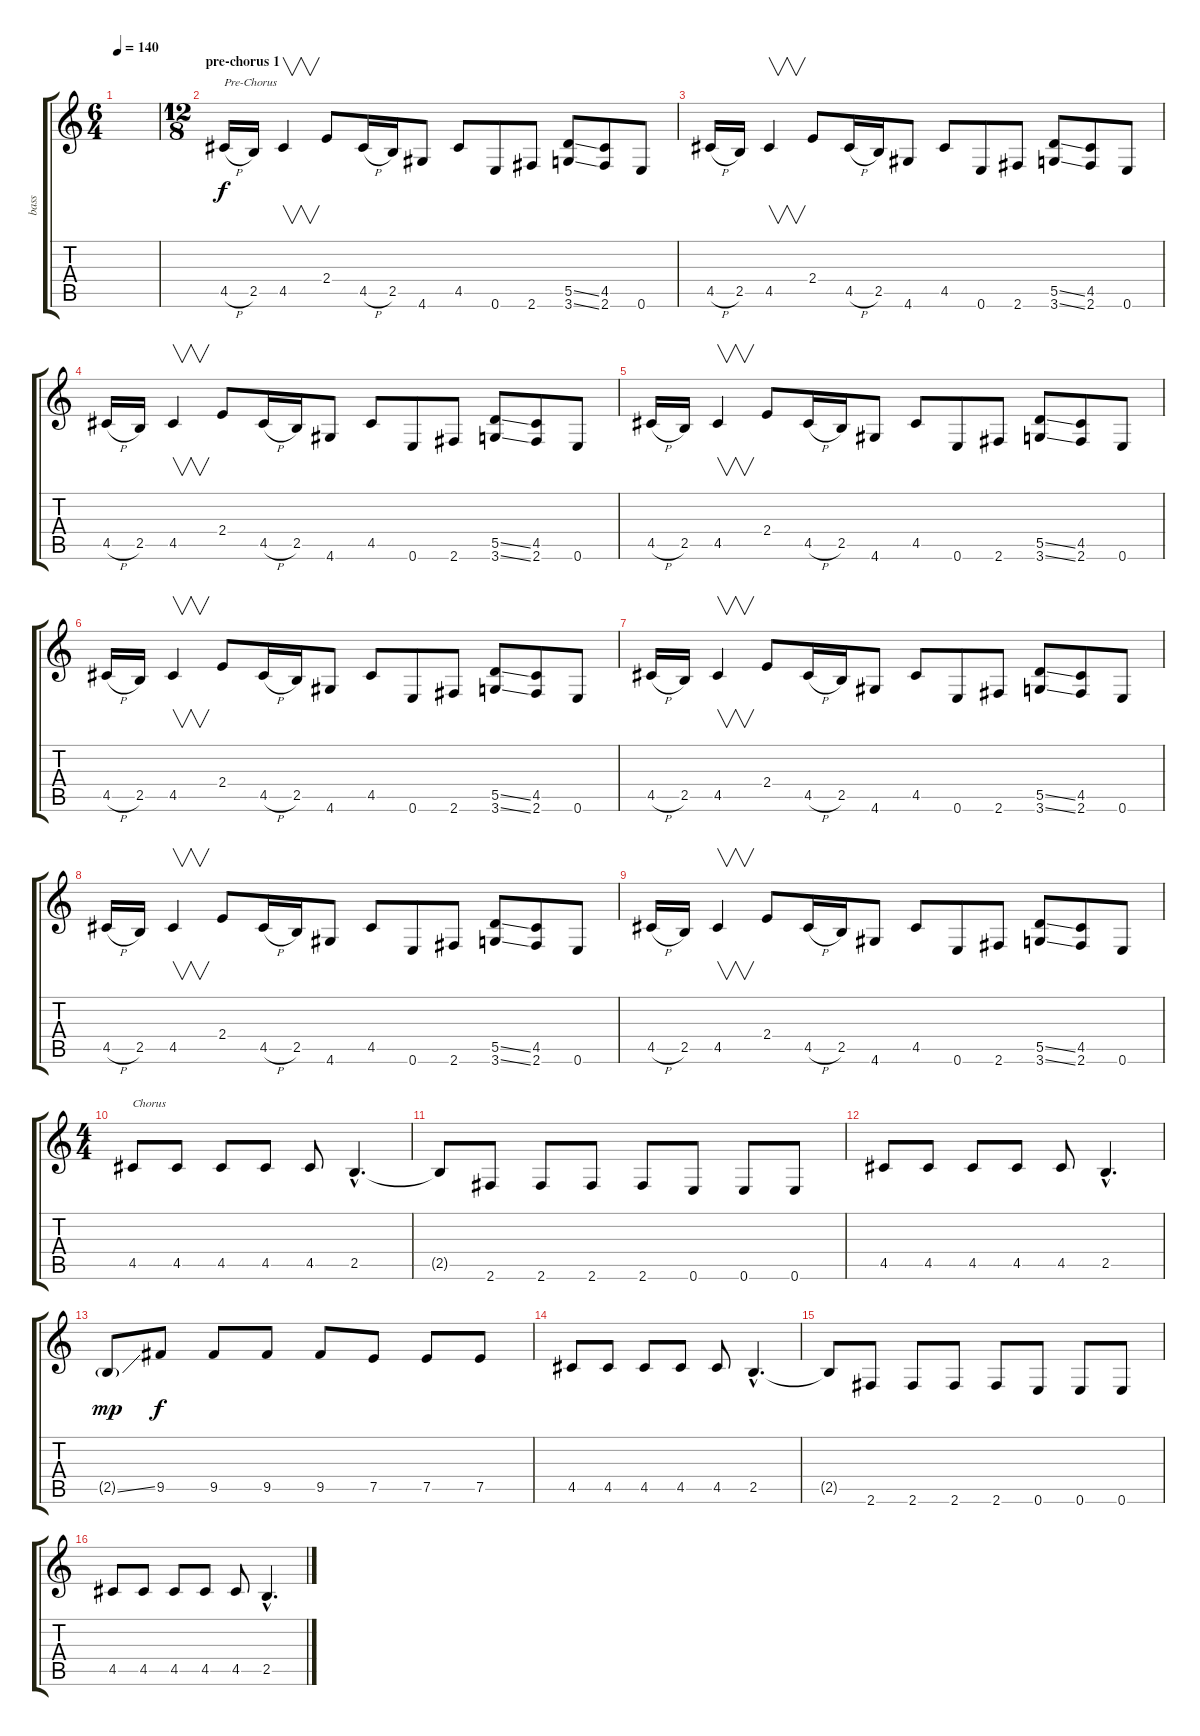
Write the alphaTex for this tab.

\track ("bass" "bass") {instrument electricbasspick}
\staff {score tabs}
\tuning (E4 B3 G3 D3 A2 E2) {hide}
\ts (6 4)
\tempo 140
\clef g2
\ks c
|
\ts (12 8)
\section ("" "pre-chorus 1")
4.5{h}.16{txt "Pre-Chorus"} 2.5.16 4.5.4{v} 2.4.8 4.5{h}.16 2.5.16 4.6.8 4.5.8 0.6.8 2.6.8 (5.5{ss} 3.6{ss}).8 (4.5 2.6).8 0.6.8 |
4.5{h}.16 2.5.16 4.5.4{v} 2.4.8 4.5{h}.16 2.5.16 4.6.8 4.5.8 0.6.8 2.6.8 (5.5{ss} 3.6{ss}).8 (4.5 2.6).8 0.6.8 |
4.5{h}.16 2.5.16 4.5.4{v} 2.4.8 4.5{h}.16 2.5.16 4.6.8 4.5.8 0.6.8 2.6.8 (5.5{ss} 3.6{ss}).8 (4.5 2.6).8 0.6.8 |
4.5{h}.16 2.5.16 4.5.4{v} 2.4.8 4.5{h}.16 2.5.16 4.6.8 4.5.8 0.6.8 2.6.8 (5.5{ss} 3.6{ss}).8 (4.5 2.6).8 0.6.8 |
4.5{h}.16 2.5.16 4.5.4{v} 2.4.8 4.5{h}.16 2.5.16 4.6.8 4.5.8 0.6.8 2.6.8 (5.5{ss} 3.6{ss}).8 (4.5 2.6).8 0.6.8 |
4.5{h}.16 2.5.16 4.5.4{v} 2.4.8 4.5{h}.16 2.5.16 4.6.8 4.5.8 0.6.8 2.6.8 (5.5{ss} 3.6{ss}).8 (4.5 2.6).8 0.6.8 |
4.5{h}.16 2.5.16 4.5.4{v} 2.4.8 4.5{h}.16 2.5.16 4.6.8 4.5.8 0.6.8 2.6.8 (5.5{ss} 3.6{ss}).8 (4.5 2.6).8 0.6.8 |
4.5{h}.16 2.5.16 4.5.4{v} 2.4.8 4.5{h}.16 2.5.16 4.6.8 4.5.8 0.6.8 2.6.8 (5.5{ss} 3.6{ss}).8 (4.5 2.6).8 0.6.8 |
\ts (4 4)
4.5.8{txt "Chorus"} 4.5.8 4.5.8 4.5.8 4.5.8 2.5{hac}.4{d} |
2.5{t}.8 2.6.8 2.6.8 2.6.8 2.6.8 0.6.8 0.6.8 0.6.8 |
4.5.8 4.5.8 4.5.8 4.5.8 4.5.8 2.5{hac}.4{d} |
2.5{ss g}.8{dy mp} 9.5.8{dy f} 9.5.8 9.5.8 9.5.8 7.5.8 7.5.8 7.5.8 |
4.5.8 4.5.8 4.5.8 4.5.8 4.5.8 2.5{hac}.4{d} |
2.5{t}.8 2.6.8 2.6.8 2.6.8 2.6.8 0.6.8 0.6.8 0.6.8 |
4.5.8 4.5.8 4.5.8 4.5.8 4.5.8 2.5{hac}.4{d}
